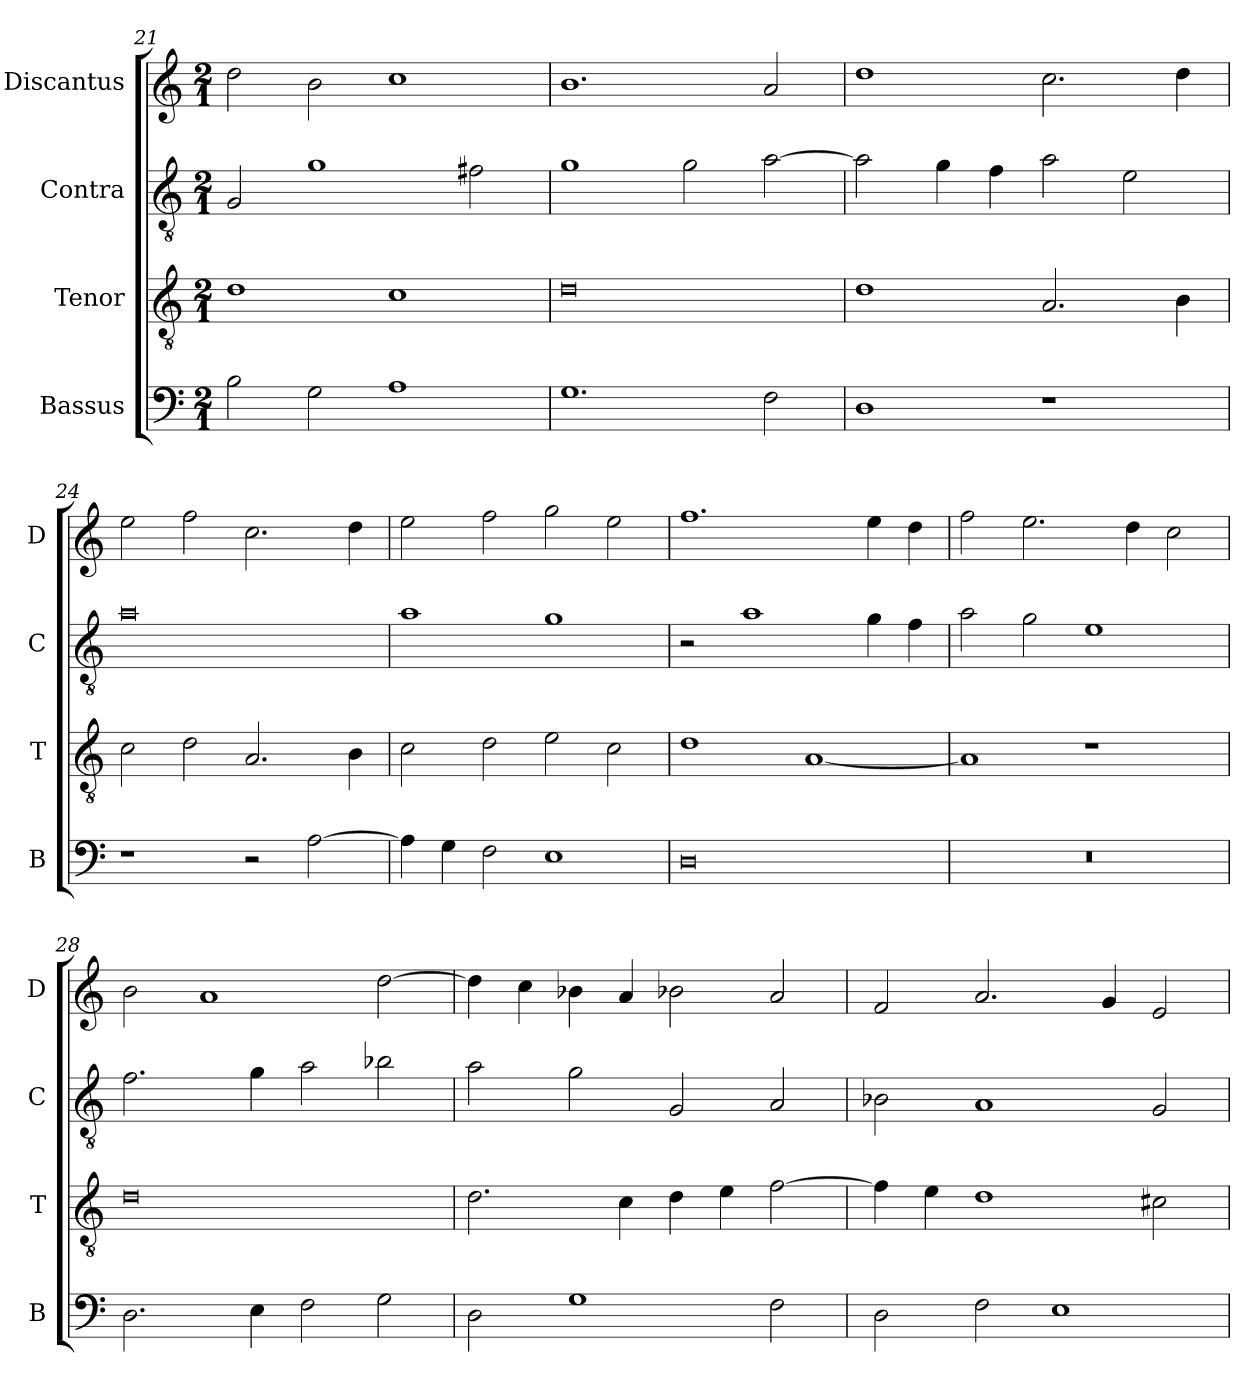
**kern	**kern	**kern	**kern
*part4	*part3	*part2	*part1
*staff4	*staff3	*staff2	*staff1
*I"Bassus	*I"Tenor	*I"Contra	*I"Discantus
*I'B	*I'T	*I'C	*I'D
*clefF4	*clefGv2	*clefGv2	*clefG2
*k[]	*k[]	*k[]	*k[]
*M2/1	*M2/1	*M2/1	*M2/1
=21	=21	=21	=21
2B\	1d	2G/	2dd\
2G\	.	1g	2b\
1A	1c	.	1cc
.	.	2f#X\	.
=22	=22	=22	=22
1.G	0d	1g	1.b
.	.	2g\	.
2F\	.	[2a\	2a/
=23	=23	=23	=23
1D	1d	2a\]	1dd
.	.	4g\	.
.	.	4f\	.
1r	2.A/	2a\	2.cc\
.	.	2e\	.
.	4B\	.	4dd\
=24	=24	=24	=24
1r	2c\	0a	2ee\
.	2d\	.	2ff\
2r	2.A/	.	2.cc\
[2A\	.	.	.
.	4B\	.	4dd\
=25	=25	=25	=25
4A\]	2c\	1a	2ee\
4G\	.	.	.
2F\	2d\	.	2ff\
1E	2e\	1g	2gg\
.	2c\	.	2ee\
=26	=26	=26	=26
0D	1d	2r	1.ff
.	.	1a	.
.	[1A	.	.
.	.	4g\	4ee\
.	.	4f\	4dd\
=27	=27	=27	=27
0r	1A]	2a\	2ff\
.	.	2g\	2.ee\
.	1r	1e	.
.	.	.	4dd\
.	.	.	2cc\
=28	=28	=28	=28
2.D\	0d	2.f\	2b\
.	.	.	1a
4E\	.	4g\	.
2F\	.	2a\	.
2G\	.	2b-X\	[2dd\
=29	=29	=29	=29
2D\	2.d\	2a\	4dd\]
.	.	.	4cc\
1G	.	2g\	4b-X\
.	4c\	.	4a/
.	4d\	2G/	2b-X\
.	4e\	.	.
2F\	[2f\	2A/	2a/
=30	=30	=30	=30
2D\	4f\]	2B-X\	2f/
.	4e\	.	.
2F\	1d	1A	2.a/
1E	.	.	.
.	.	.	4g/
.	2c#X\	2G/	2e/
=	=	=	=
*-	*-	*-	*-
